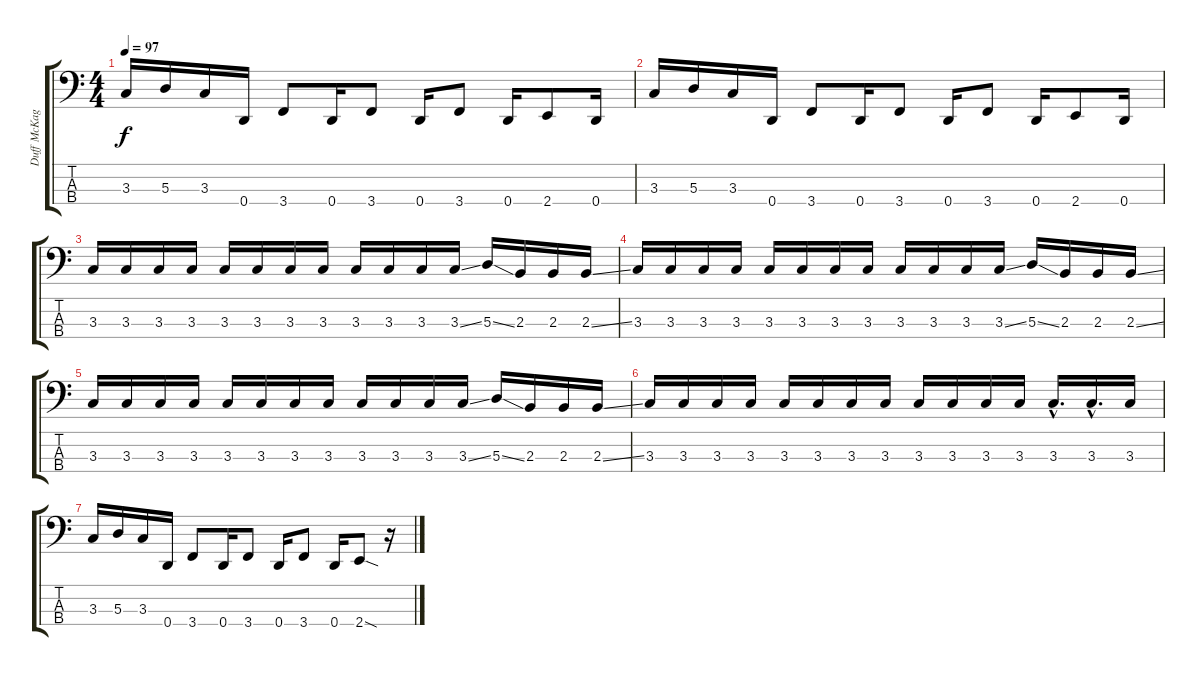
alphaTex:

\track ("Duff McKagan" "Duff McKag") {instrument electricbasspick}
\staff {score tabs}
\tuning (G2 D2 A1 D1) {hide}
\ts (4 4)
\tempo 97
\clef f4
\ks c
3.3.16{dy f} 5.3.16 3.3.16 0.4.16 3.4.8 0.4.16 3.4.8 0.4.16 3.4.8 0.4.16 2.4.8 0.4.16 |
3.3.16 5.3.16 3.3.16 0.4.16 3.4.8 0.4.16 3.4.8 0.4.16 3.4.8 0.4.16 2.4.8 0.4.16 |
3.3.16 3.3.16 3.3.16 3.3.16 3.3.16 3.3.16 3.3.16 3.3.16 3.3.16 3.3.16 3.3.16 3.3{ss}.16 5.3{ss}.16 2.3.16 2.3.16 2.3{ss}.16 |
3.3.16 3.3.16 3.3.16 3.3.16 3.3.16 3.3.16 3.3.16 3.3.16 3.3.16 3.3.16 3.3.16 3.3{ss}.16 5.3{ss}.16 2.3.16 2.3.16 2.3{ss}.16 |
3.3.16 3.3.16 3.3.16 3.3.16 3.3.16 3.3.16 3.3.16 3.3.16 3.3.16 3.3.16 3.3.16 3.3{ss}.16 5.3{ss}.16 2.3.16 2.3.16 2.3{ss}.16 |
3.3.16 3.3.16 3.3.16 3.3.16 3.3.16 3.3.16 3.3.16 3.3.16 3.3.16 3.3.16 3.3.16 3.3.16 3.3{hac}.16{d} 3.3{hac}.16{d} 3.3.16 |
3.3.16 5.3.16 3.3.16 0.4.16 3.4.8 0.4.16 3.4.8 0.4.16 3.4.8 0.4.16 2.4{sod}.8 r.16
